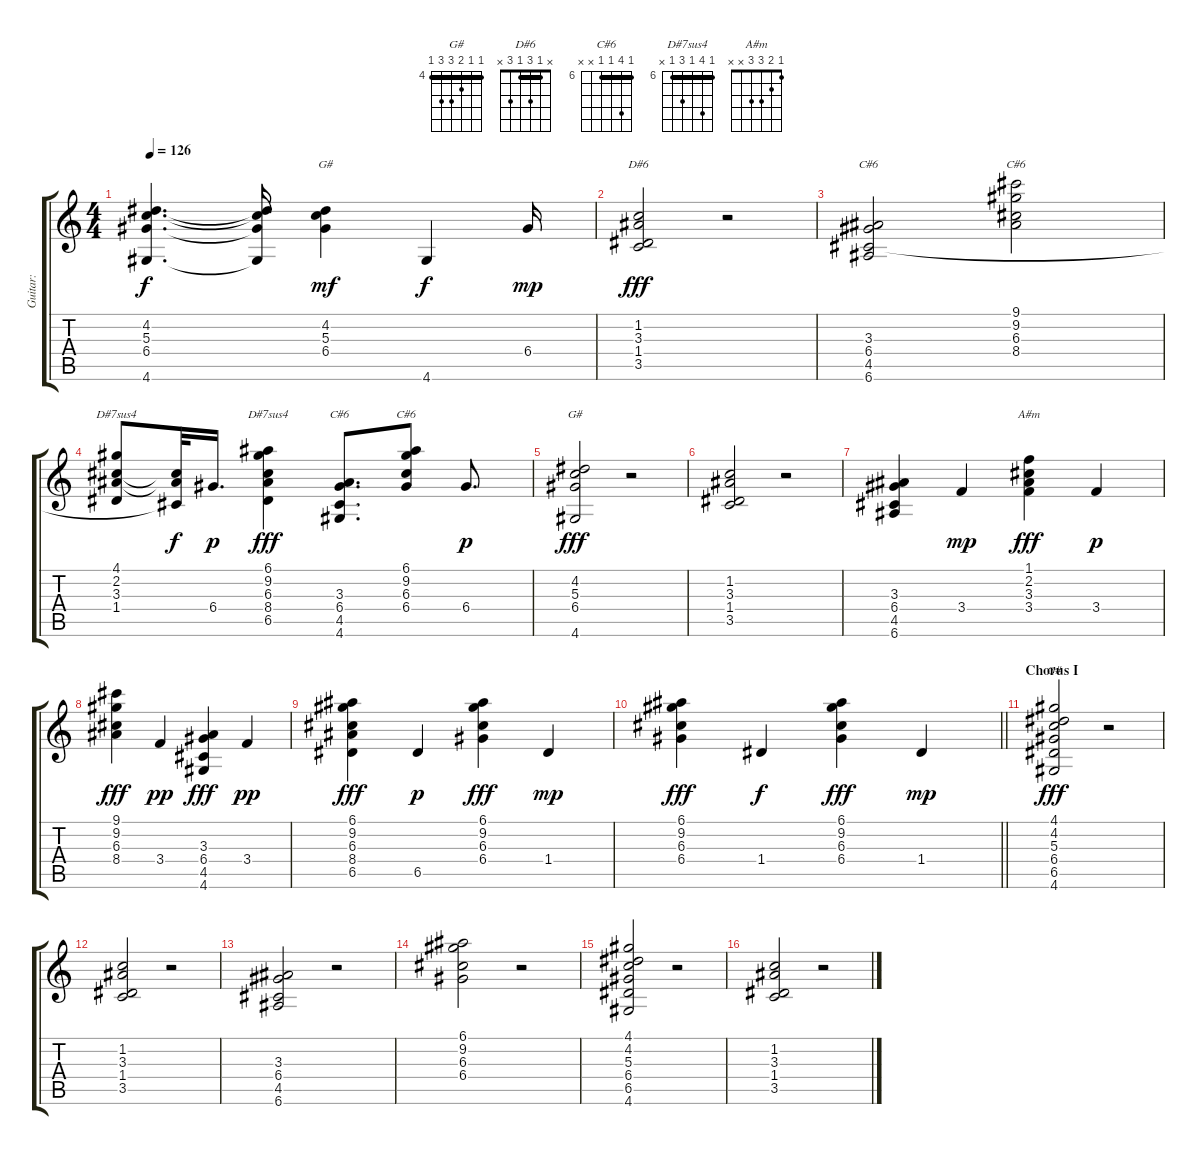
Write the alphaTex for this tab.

\track ("Guitar:" "Guitar:") {instrument electricguitarjazz}
\staff {score tabs}
\tuning (E4 B3 G3 D3 A2 E2) {hide}
\chord ("G#" x 4 5 6 x x) {firstfret 4}
\chord ("D#6" x 1 3 1 3 x) {barre 1}
\chord ("C#6" x x 3 6 4 6) {firstfret 3}
\chord ("C#6" 9 9 6 8 x x) {firstfret 6 barre 9}
\chord ("D#7sus4" 4 2 3 1 x x)
\chord ("D#7sus4" 6 9 6 8 6 x) {firstfret 6 barre 6}
\chord ("C#6" x x 3 6 4 4) {firstfret 3}
\chord ("C#6" 6 9 6 6 x x) {firstfret 6 barre 6}
\chord ("G#" x 4 5 6 x 4) {firstfret 4 barre 4}
\chord ("A#m" 1 2 3 3 x x)
\chord ("G#" 4 4 5 6 6 4) {firstfret 4 barre 4}
\ts (4 4)
\tempo 126
\clef g2
\ks c
(4.2{t} 5.3{t} 6.4{t} 4.6{t}).4{d dy f} (4.2{t} 5.3{t} 6.4{t} 4.6{t}).16 (4.2 5.3 6.4).4{ch "G#" dy mf} 4.6.4{dy f} 6.4.16{dy mp} |
(1.2 3.3 1.4 3.5).2{ch "D#6" dy fff} r.2 |
(3.3 6.4 4.5 6.6).2{ch "C#6"} (9.1 9.2 6.3 8.4).2{ch "C#6"} |
(4.1 2.2 3.3 1.4).8{ch "D#7sus4"} (2.2{t} 3.3{t} 4.5{t}).32{dy f} 6.4.16{d dy p} (6.1 9.2 6.3 8.4 6.5).4{ch "D#7sus4" dy fff} (3.3 6.4 4.5 4.6).8{d ch "C#6"} (6.1 9.2 6.3 6.4).8{ch "C#6"} 6.4.8{d dy p} |
(4.2 5.3 6.4 4.6).2{ch "G#" dy fff} r.2 |
(1.2 3.3 1.4 3.5).2 r.2 |
(3.3 6.4 4.5 6.6).4 3.4.4{dy mp} (1.1 2.2 3.3 3.4).4{ch "A#m" dy fff} 3.4.4{dy p} |
(9.1 9.2 6.3 8.4).4{dy fff} 3.4.4{dy pp} (3.3 6.4 4.5 4.6).4{dy fff} 3.4.4{dy pp} |
(6.1 9.2 6.3 8.4 6.5).4{dy fff} 6.5.4{dy p} (6.1 9.2 6.3 6.4).4{dy fff} 1.4.4{dy mp} |
\barLineRight lightlight
(6.1 9.2 6.3 6.4).4{dy fff} 1.4.4{dy f} (6.1 9.2 6.3 6.4).4{dy fff} 1.4.4{dy mp} |
\section ("" "Chorus I")
(4.1 4.2 5.3 6.4 6.5 4.6).2{ch "G#" dy fff} r.2 |
(1.2 3.3 1.4 3.5).2 r.2 |
(3.3 6.4 4.5 6.6).2 r.2 |
(6.1 9.2 6.3 6.4).2 r.2 |
(4.1 4.2 5.3 6.4 6.5 4.6).2 r.2 |
(1.2 3.3 1.4 3.5).2 r.2
